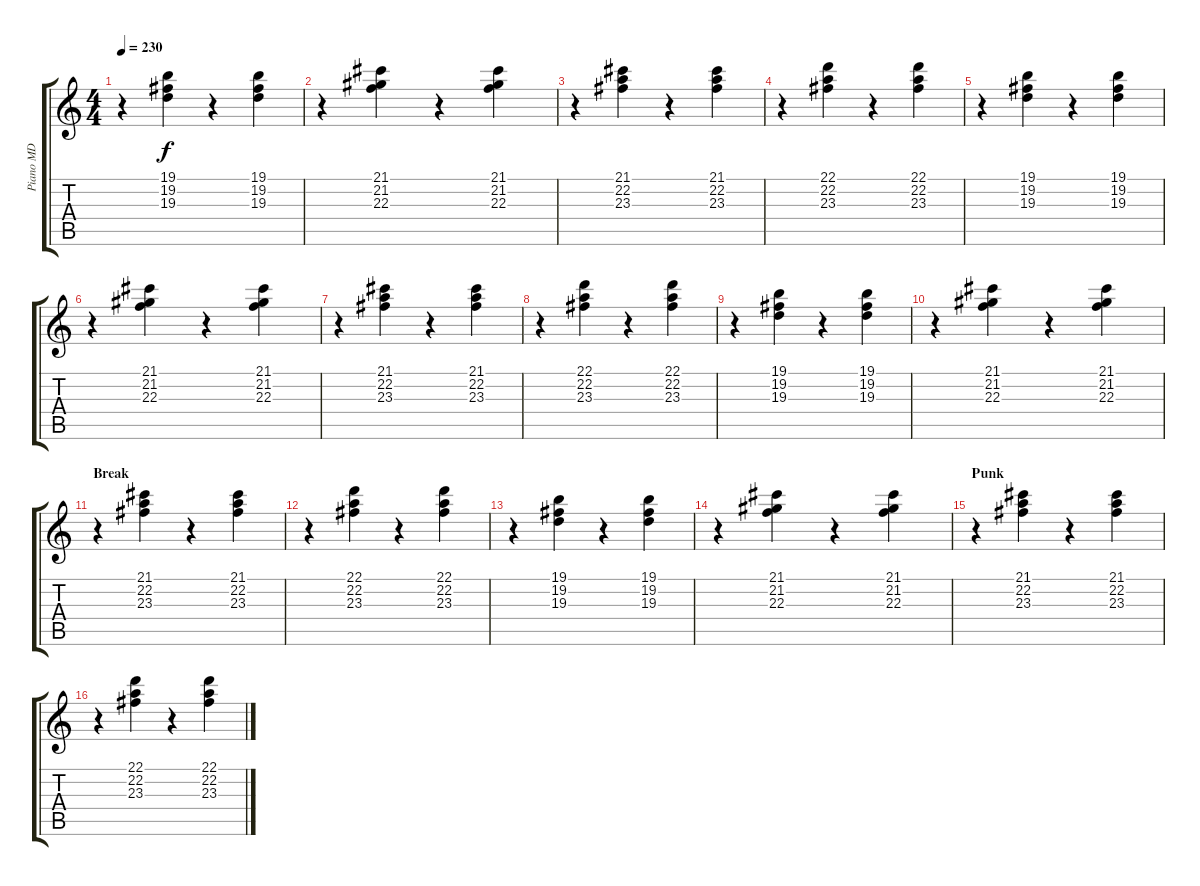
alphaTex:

\track ("Piano MD" "Piano MD") {instrument acousticgrandpiano}
\staff {score tabs}
\tuning (E4 B3 G3 D3 A2 E2) {hide}
\ts (4 4)
\tempo 230
\clef g2
\ks c
r.4{dy f} (19.1 19.2 19.3).4 r.4 (19.1 19.2 19.3).4 |
r.4 (21.1 21.2 22.3).4 r.4 (21.1 21.2 22.3).4 |
r.4 (21.1 22.2 23.3).4 r.4 (21.1 22.2 23.3).4 |
r.4 (22.1 22.2 23.3).4 r.4 (22.1 22.2 23.3).4 |
r.4 (19.1 19.2 19.3).4 r.4 (19.1 19.2 19.3).4 |
r.4 (21.1 21.2 22.3).4 r.4 (21.1 21.2 22.3).4 |
r.4 (21.1 22.2 23.3).4 r.4 (21.1 22.2 23.3).4 |
r.4 (22.1 22.2 23.3).4 r.4 (22.1 22.2 23.3).4 |
r.4 (19.1 19.2 19.3).4 r.4 (19.1 19.2 19.3).4 |
r.4 (21.1 21.2 22.3).4 r.4 (21.1 21.2 22.3).4 |
\section ("" "Break")
r.4 (21.1 22.2 23.3).4 r.4 (21.1 22.2 23.3).4 |
r.4 (22.1 22.2 23.3).4 r.4 (22.1 22.2 23.3).4 |
r.4 (19.1 19.2 19.3).4 r.4 (19.1 19.2 19.3).4 |
r.4 (21.1 21.2 22.3).4 r.4 (21.1 21.2 22.3).4 |
\section ("" "Punk")
r.4 (21.1 22.2 23.3).4 r.4 (21.1 22.2 23.3).4 |
r.4 (22.1 22.2 23.3).4 r.4 (22.1 22.2 23.3).4
